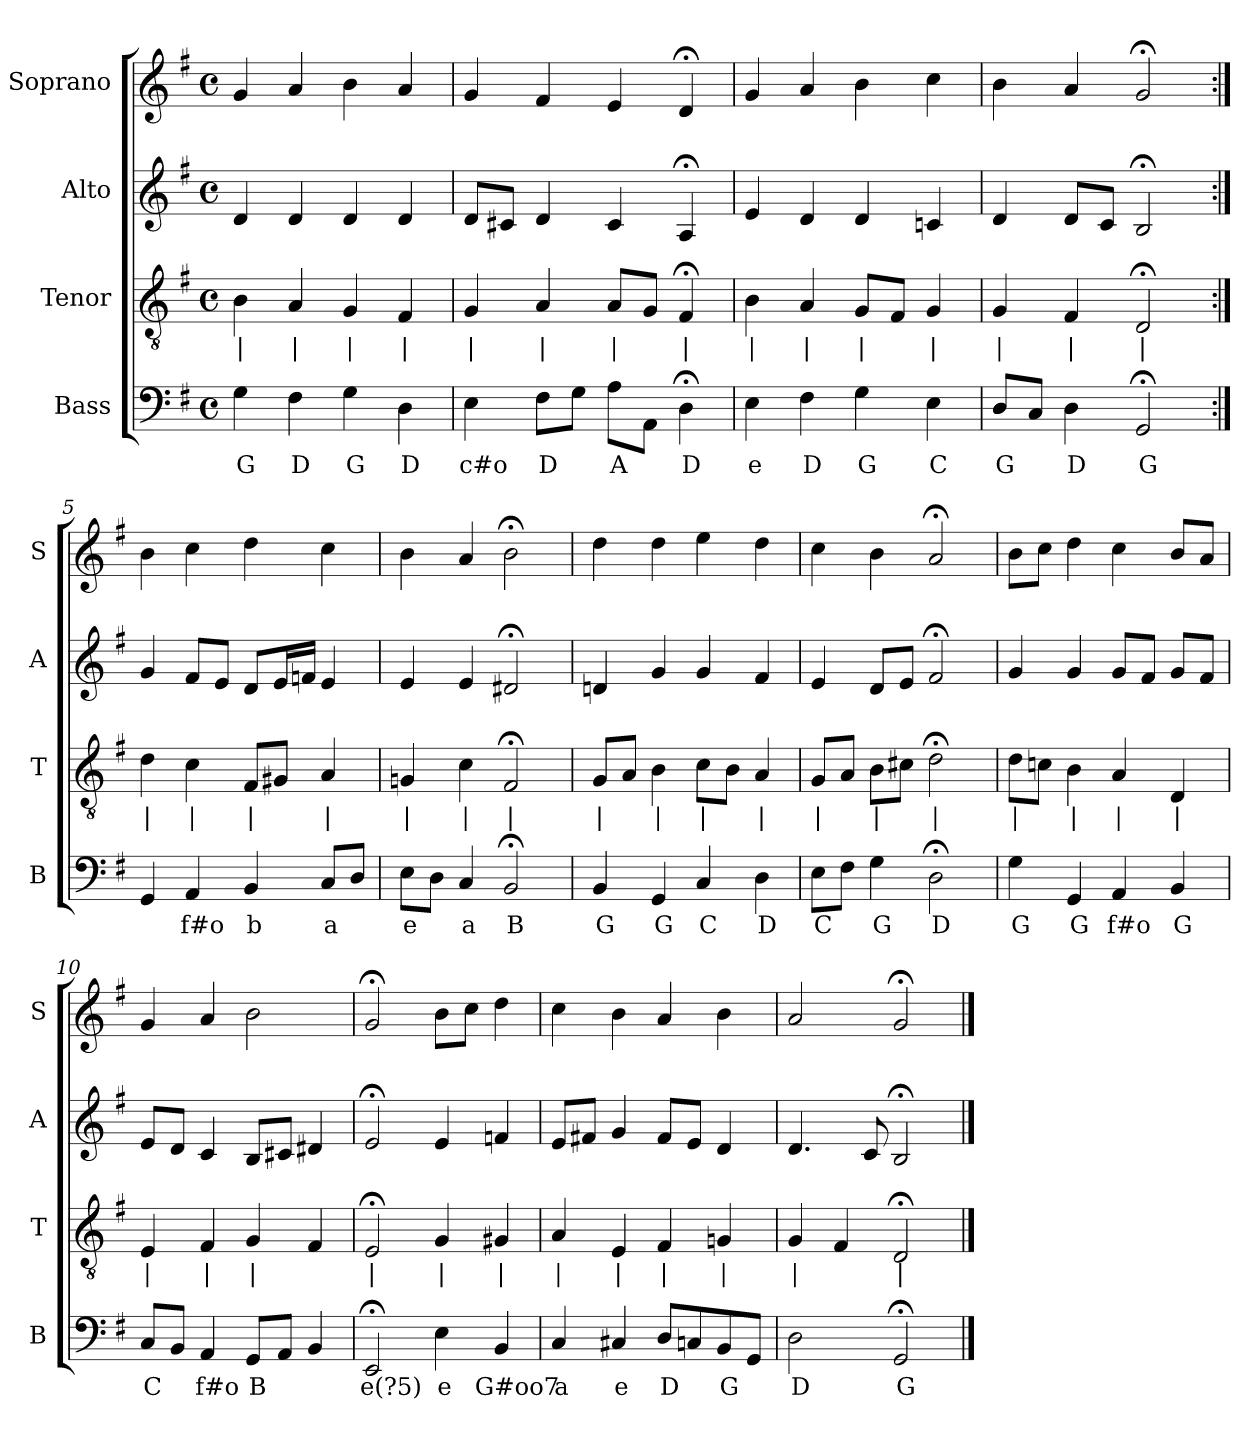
**kern	**text	**kern	**text	**kern	**kern
*part4	*part4	*part3	*part3	*part2	*part1
*staff4	*staff4	*staff3	*staff3	*staff2	*staff1
*I"Bass	*	*I"Tenor	*	*I"Alto	*I"Soprano
*I'B	*	*I'T	*	*I'A	*I'S
*clefF4	*	*clefGv2	*	*clefG2	*clefG2
*k[f#]	*	*k[f#]	*	*k[f#]	*k[f#]
*G:	*	*G:	*	*G:	*G:
*M4/4	*	*M4/4	*	*M4/4	*M4/4
*met(c)	*	*met(c)	*	*met(c)	*met(c)
*MM100	*	*MM100	*	*MM100	*MM100
=1	=1	=1	=1	=1	=1
4G	G	4B	|	4d	4g
4F#	D	4A	|	4d	4a
4G	G	4G	|	4d	4b
4D	D	4F#	|	4d	4a
=2	=2	=2	=2	=2	=2
4E	c#o	4G	|	8dL	4g
.	.	.	.	8c#XJ	.
8F#L	D	4A	|	4d	4f#
8GJ	.	.	.	.	.
8AL	A	8AL	|	4c#	4e
8AAJ	.	8GJ	.	.	.
4D;<	D	4F#;<	|	4A;<	4d;<
=3	=3	=3	=3	=3	=3
4E	e	4B	|	4e	4g
4F#	D	4A	|	4d	4a
4G	G	8GL	|	4d	4b
.	.	8F#J	.	.	.
4E	C	4G	|	4cn	4cc
=4	=4	=4	=4	=4	=4
8DL	G	4G	|	4d	4b
8CJ	.	.	.	.	.
4D	D	4F#	|	8dL	4a
.	.	.	.	8cJ	.
2GG;<	G	2D;<	|	2B;<	2g;<
=5:|!	=5:|!	=5:|!	=5:|!	=5:|!	=5:|!
4GG	.	4d	|	4g	4b
4AA	f#o	4c	|	8f#L	4cc
.	.	.	.	8eJ	.
4BB	b	8F#L	|	8dL	4dd
.	.	8G#XJ	.	16eL	.
.	.	.	.	16fnJJ	.
8CL	a	4A	|	4e	4cc
8DJ	.	.	.	.	.
=6	=6	=6	=6	=6	=6
8EL	e	4Gn	|	4e	4b
8DJ	.	.	.	.	.
4C	a	4c	|	4e	4a
2BB;<	B	2F#;<	|	2d#X;<	2b;<
=7	=7	=7	=7	=7	=7
4BB	G	8GL	|	4dn	4dd
.	.	8AJ	.	.	.
4GG	G	4B	|	4g	4dd
4C	C	8cL	|	4g	4ee
.	.	8BJ	.	.	.
4D	D	4A	|	4f#	4dd
=8	=8	=8	=8	=8	=8
8EL	C	8GL	|	4e	4cc
8F#J	.	8AJ	.	.	.
4G	G	8BL	|	8dL	4b
.	.	8c#XJ	.	8eJ	.
2D;<	D	2d;<	|	2f#;<	2a;<
=9	=9	=9	=9	=9	=9
4G	G	8dL	|	4g	8bL
.	.	8cnJ	.	.	8ccJ
4GG	G	4B	|	4g	4dd
4AA	f#o	4A	|	8gL	4cc
.	.	.	.	8f#J	.
4BB	G	4D	|	8gL	8bL
.	.	.	.	8f#J	8aJ
=10	=10	=10	=10	=10	=10
8CL	C	4E	|	8eL	4g
8BBJ	.	.	.	8dJ	.
4AA	f#o	4F#	|	4c	4a
8GGL	B	4G	|	8BL	2b
8AAJ	.	.	.	8c#XJ	.
4BB	.	4F#	.	4d#X	.
=11	=11	=11	=11	=11	=11
2EE;<	e(?5)	2E;<	|	2e;<	2g;<
4E	e	4G	|	4e	8bL
.	.	.	.	.	8ccJ
4BB	G#oo7	4G#X	|	4fn	4dd
=12	=12	=12	=12	=12	=12
4C	a	4A	|	8eL	4cc
.	.	.	.	8f#XJ	.
4C#X	e	4E	|	4g	4b
8DL	D	4F#	|	8f#L	4a
8Cn	.	.	.	8eJ	.
8BB	G	4Gn	|	4d	4b
8GGJ	.	.	.	.	.
=13	=13	=13	=13	=13	=13
2D	D	4G	|	4.d	2a
.	.	4F#	.	.	.
.	.	.	.	8c	.
2GG;<	G	2D;<	|	2B;<	2g;<
==	==	==	==	==	==
*-	*-	*-	*-	*-	*-
